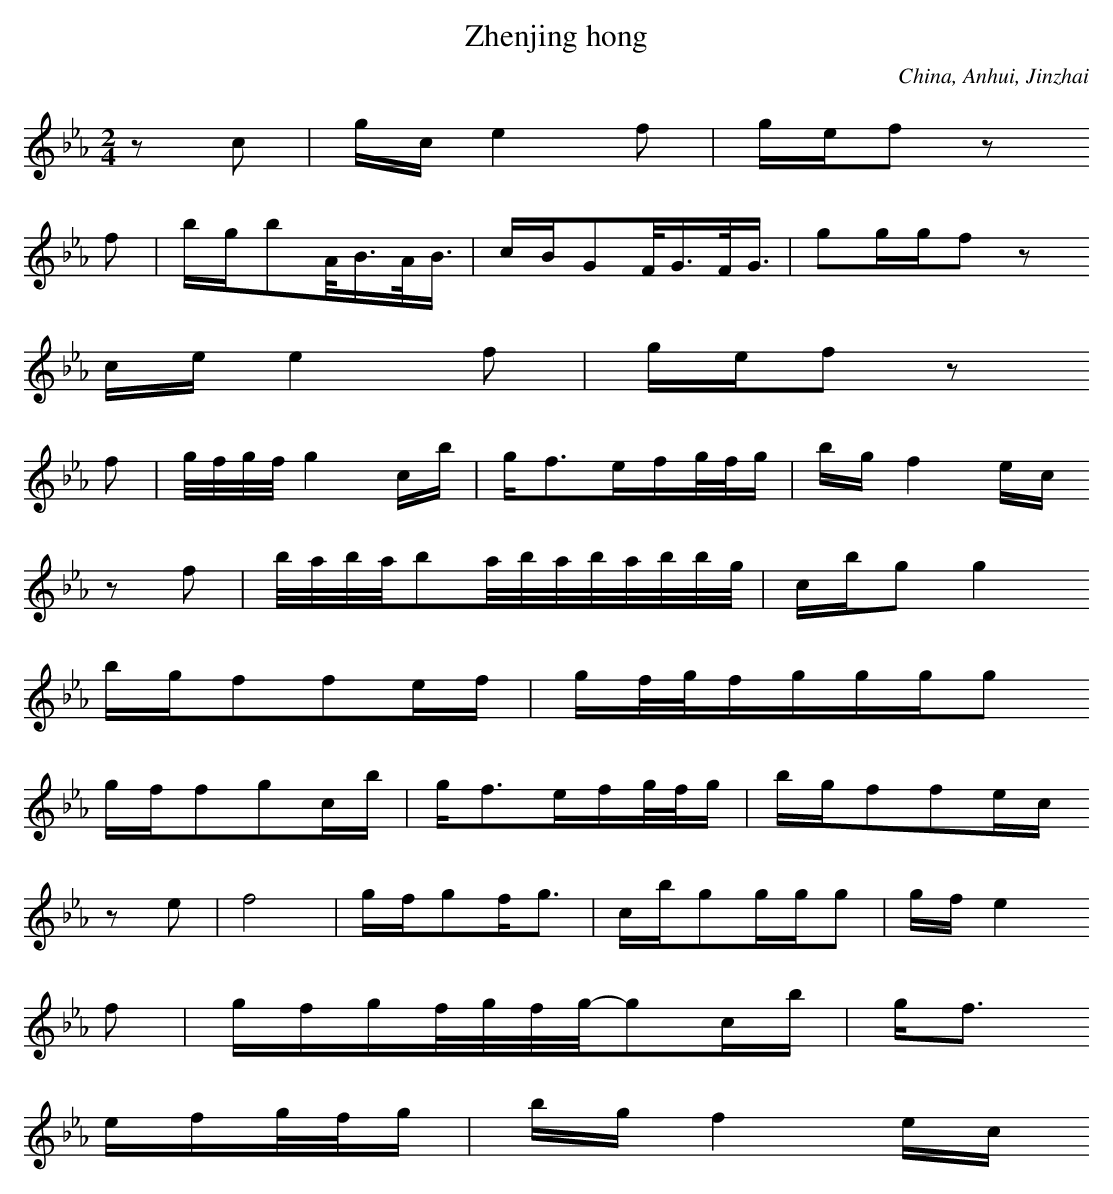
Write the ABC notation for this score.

X:1
T: Zhenjing hong
O: China, Anhui, Jinzhai
M: 2/4
L: 1/32
K: Eb
z4c4 | g2c2e8f4 | g2e2f4z4
f4 | b2g2b4AB3AB3 | c2B2G4FG3FG3 | g4g2g2f4z4
c2e2e8f4 | g2e2f4z4
f4 | gfgfg8c2b2 | g2f6e2f2gfg2 | b2g2f8e2c2
z4f4 | babab4abababbg | c2b2g4g8
b2g2f4f4e2f2 | g2fgf2g2g2g2g4
g2f2f4g4c2b2 | g2f6e2f2gfg2 | b2g2f4f4e2c2
z4e4 | f16 | g2f2g4f2g6 | c2b2g4g2g2g4 | g2f2e8
f4 | g2f2g2fgfg-g4c2b2 | g2f6
e2f2gfg2 | b2g2f8e2c2
